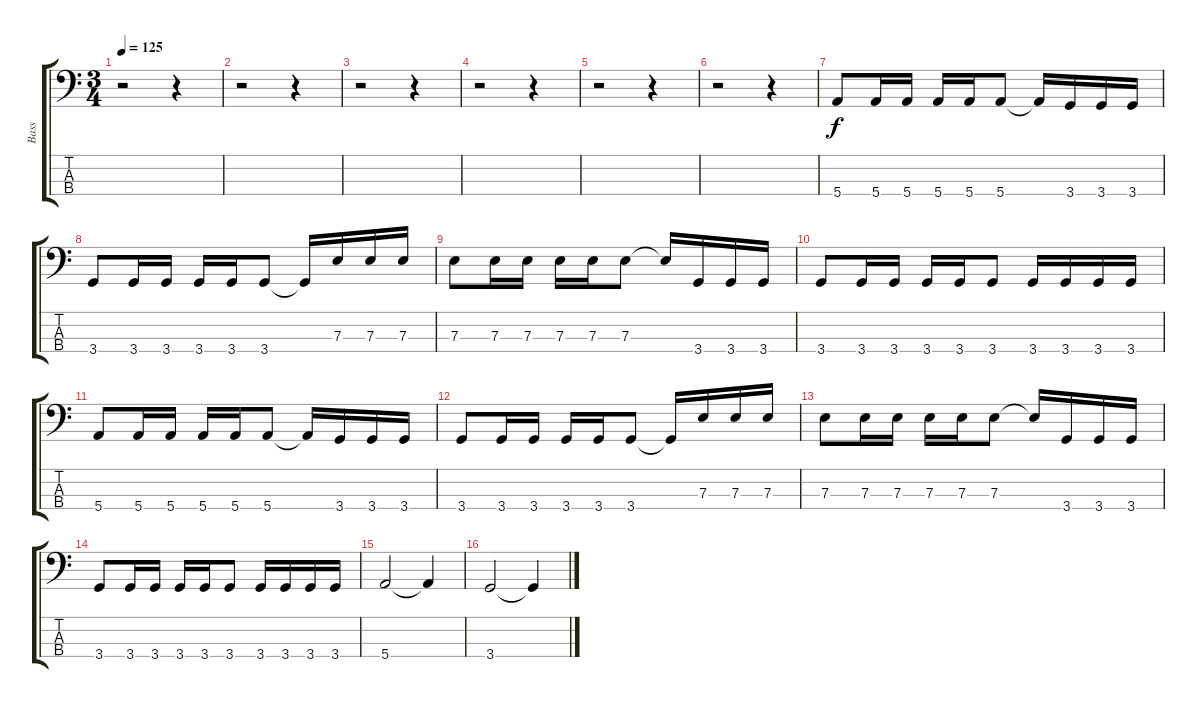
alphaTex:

\track ("Bass" "Bass") {instrument electricbasspick}
\staff {score tabs}
\tuning (G2 D2 A1 E1) {hide}
\ts (3 4)
\tempo 125
\clef f4
\ks c
r.2{dy f instrument electricbasspick} r.4 |
r.2 r.4 |
r.2 r.4 |
r.2 r.4 |
r.2 r.4 |
r.2 r.4 |
5.4.8 5.4.16 5.4.16 5.4.16 5.4.16 5.4.8 5.4{t}.16 3.4.16 3.4.16 3.4.16 |
3.4.8 3.4.16 3.4.16 3.4.16 3.4.16 3.4.8 3.4{t}.16 7.3.16 7.3.16 7.3.16 |
7.3.8 7.3.16 7.3.16 7.3.16 7.3.16 7.3.8 7.3{t}.16 3.4.16 3.4.16 3.4.16 |
3.4.8 3.4.16 3.4.16 3.4.16 3.4.16 3.4.8 3.4.16 3.4.16 3.4.16 3.4.16 |
5.4.8 5.4.16 5.4.16 5.4.16 5.4.16 5.4.8 5.4{t}.16 3.4.16 3.4.16 3.4.16 |
3.4.8 3.4.16 3.4.16 3.4.16 3.4.16 3.4.8 3.4{t}.16 7.3.16 7.3.16 7.3.16 |
7.3.8 7.3.16 7.3.16 7.3.16 7.3.16 7.3.8 7.3{t}.16 3.4.16 3.4.16 3.4.16 |
3.4.8 3.4.16 3.4.16 3.4.16 3.4.16 3.4.8 3.4.16 3.4.16 3.4.16 3.4.16 |
5.4.2 5.4{t}.4 |
3.4.2 3.4{t}.4
